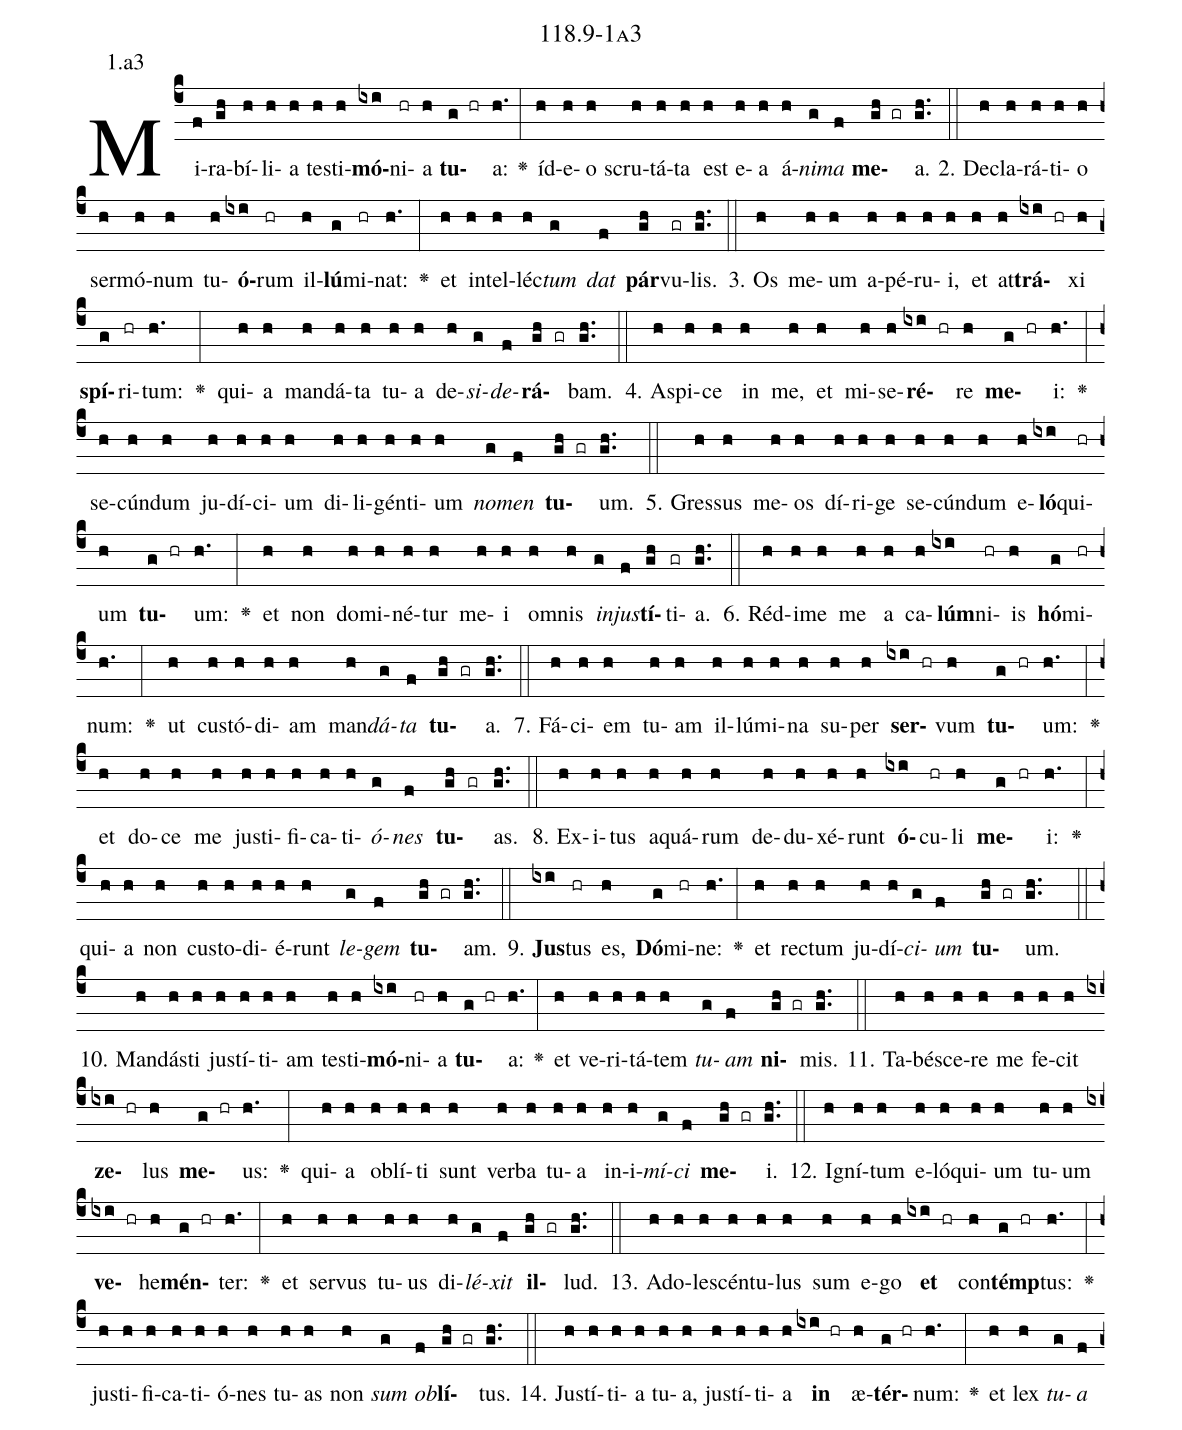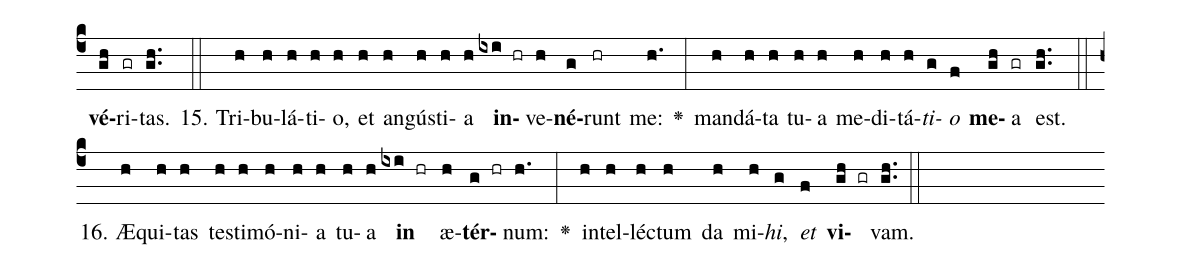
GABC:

name: 118.9-1a3;
annotation: 1.a3;
%%
(c4)Mi(f)ra(gh)bí(h)li(h)a(h) tes(h)ti(h)<b>mó</b>(ixi)ni(hr)a(h) <b>tu</b>(g hr)a:(h.) <v>\greheightstar</v>(:) íd(h)e(h)o(h) scru(h)tá(h)ta(h) est(h) e(h)a(h) á(h)<i>ni</i>(g)<i>ma</i>(f) <b>me</b>(gh gr)a.(gh..) (::)
2. De(h)cla(h)rá(h)ti(h)o(h) ser(h)mó(h)num(h) tu(h)<b>ó</b>(ixi)rum(hr) il(h)<b>lú</b>(g)mi(hr)nat:(h.) <v>\greheightstar</v>(:) et(h) in(h)tel(h)léc(h)<i>tum</i>(g) <i>dat</i>(f) <b>pár</b>(gh)vu(gr)lis.(gh..) (::)
3. Os(h) me(h)um(h) a(h)pé(h)ru(h)i,(h) et(h) at(h)<b>trá</b>(ixi hr)xi(h) <b>spí</b>(g)ri(hr)tum:(h.) <v>\greheightstar</v>(:) qui(h)a(h) man(h)dá(h)ta(h) tu(h)a(h) de(h)<i>si</i>(g)<i>de</i>(f)<b>rá</b>(gh gr)bam.(gh..) (::)
4. A(h)spi(h)ce(h) in(h) me,(h) et(h) mi(h)se(h)<b>ré</b>(ixi hr)re(h) <b>me</b>(g hr)i:(h.) <v>\greheightstar</v>(:) se(h)cún(h)dum(h) ju(h)dí(h)ci(h)um(h) di(h)li(h)gén(h)ti(h)um(h) <i>no</i>(g)<i>men</i>(f) <b>tu</b>(gh gr)um.(gh..) (::)
5. Gres(h)sus(h) me(h)os(h) dí(h)ri(h)ge(h) se(h)cún(h)dum(h) e(h)<b>ló</b>(ixi)qui(hr)um(h) <b>tu</b>(g hr)um:(h.) <v>\greheightstar</v>(:) et(h) non(h) do(h)mi(h)né(h)tur(h) me(h)i(h) om(h)nis(h) <i>in</i>(g)<i>jus</i>(f)<b>tí</b>(gh)ti(gr)a.(gh..) (::)
6. Réd(h)i(h)me(h) me(h) a(h) ca(h)<b>lúm</b>(ixi)ni(hr)is(h) <b>hó</b>(g)mi(hr)num:(h.) <v>\greheightstar</v>(:) ut(h) cus(h)tó(h)di(h)am(h) man(h)<i>dá</i>(g)<i>ta</i>(f) <b>tu</b>(gh gr)a.(gh..) (::)
7. Fá(h)ci(h)em(h) tu(h)am(h) il(h)lú(h)mi(h)na(h) su(h)per(h) <b>ser</b>(ixi hr)vum(h) <b>tu</b>(g hr)um:(h.) <v>\greheightstar</v>(:) et(h) do(h)ce(h) me(h) jus(h)ti(h)fi(h)ca(h)ti(h)<i>ó</i>(g)<i>nes</i>(f) <b>tu</b>(gh gr)as.(gh..) (::)
8. Ex(h)i(h)tus(h) a(h)quá(h)rum(h) de(h)du(h)xé(h)runt(h) <b>ó</b>(ixi)cu(hr)li(h) <b>me</b>(g hr)i:(h.) <v>\greheightstar</v>(:) qui(h)a(h) non(h) cus(h)to(h)di(h)é(h)runt(h) <i>le</i>(g)<i>gem</i>(f) <b>tu</b>(gh gr)am.(gh..) (::)
9. <b>Jus</b>(ixi)tus(hr) es,(h) <b>Dó</b>(g)mi(hr)ne:(h.) <v>\greheightstar</v>(:) et(h) rec(h)tum(h) ju(h)dí(h)<i>ci</i>(g)<i>um</i>(f) <b>tu</b>(gh gr)um.(gh..) (::)
10. Man(h)dás(h)ti(h) jus(h)tí(h)ti(h)am(h) tes(h)ti(h)<b>mó</b>(ixi)ni(hr)a(h) <b>tu</b>(g hr)a:(h.) <v>\greheightstar</v>(:) et(h) ve(h)ri(h)tá(h)tem(h) <i>tu</i>(g)<i>am</i>(f) <b>ni</b>(gh gr)mis.(gh..) (::)
11. Ta(h)bé(h)sce(h)re(h) me(h) fe(h)cit(h) <b>ze</b>(ixi hr)lus(h) <b>me</b>(g hr)us:(h.) <v>\greheightstar</v>(:) qui(h)a(h) ob(h)lí(h)ti(h) sunt(h) ver(h)ba(h) tu(h)a(h) in(h)i(h)<i>mí</i>(g)<i>ci</i>(f) <b>me</b>(gh gr)i.(gh..) (::)
12. I(h)gní(h)tum(h) e(h)ló(h)qui(h)um(h) tu(h)um(h) <b>ve</b>(ixi hr)he(h)<b>mén</b>(g hr)ter:(h.) <v>\greheightstar</v>(:) et(h) ser(h)vus(h) tu(h)us(h) di(h)<i>lé</i>(g)<i>xit</i>(f) <b>il</b>(gh gr)lud.(gh..) (::)
13. Ad(h)o(h)le(h)scén(h)tu(h)lus(h) sum(h) e(h)go(h) <b>et</b>(ixi hr) con(h)<b>témp</b>(g hr)tus:(h.) <v>\greheightstar</v>(:) jus(h)ti(h)fi(h)ca(h)ti(h)ó(h)nes(h) tu(h)as(h) non(h) <i>sum</i>(g) <i>ob</i>(f)<b>lí</b>(gh gr)tus.(gh..) (::)
14. Jus(h)tí(h)ti(h)a(h) tu(h)a,(h) jus(h)tí(h)ti(h)a(h) <b>in</b>(ixi hr) æ(h)<b>tér</b>(g hr)num:(h.) <v>\greheightstar</v>(:) et(h) lex(h) <i>tu</i>(g)<i>a</i>(f) <b>vé</b>(gh)ri(gr)tas.(gh..) (::)
15. Tri(h)bu(h)lá(h)ti(h)o,(h) et(h) an(h)gús(h)ti(h)a(h) <b>in</b>(ixi hr)ve(h)<b>né</b>(g)runt(hr) me:(h.) <v>\greheightstar</v>(:) man(h)dá(h)ta(h) tu(h)a(h) me(h)di(h)tá(h)<i>ti</i>(g)<i>o</i>(f) <b>me</b>(gh)a(gr) est.(gh..) (::)
16. Æ(h)qui(h)tas(h) tes(h)ti(h)mó(h)ni(h)a(h) tu(h)a(h) <b>in</b>(ixi hr) æ(h)<b>tér</b>(g hr)num:(h.) <v>\greheightstar</v>(:) in(h)tel(h)léc(h)tum(h) da(h) mi(h)<i>hi</i>,(g) <i>et</i>(f) <b>vi</b>(gh gr)vam.(gh..) (::)
